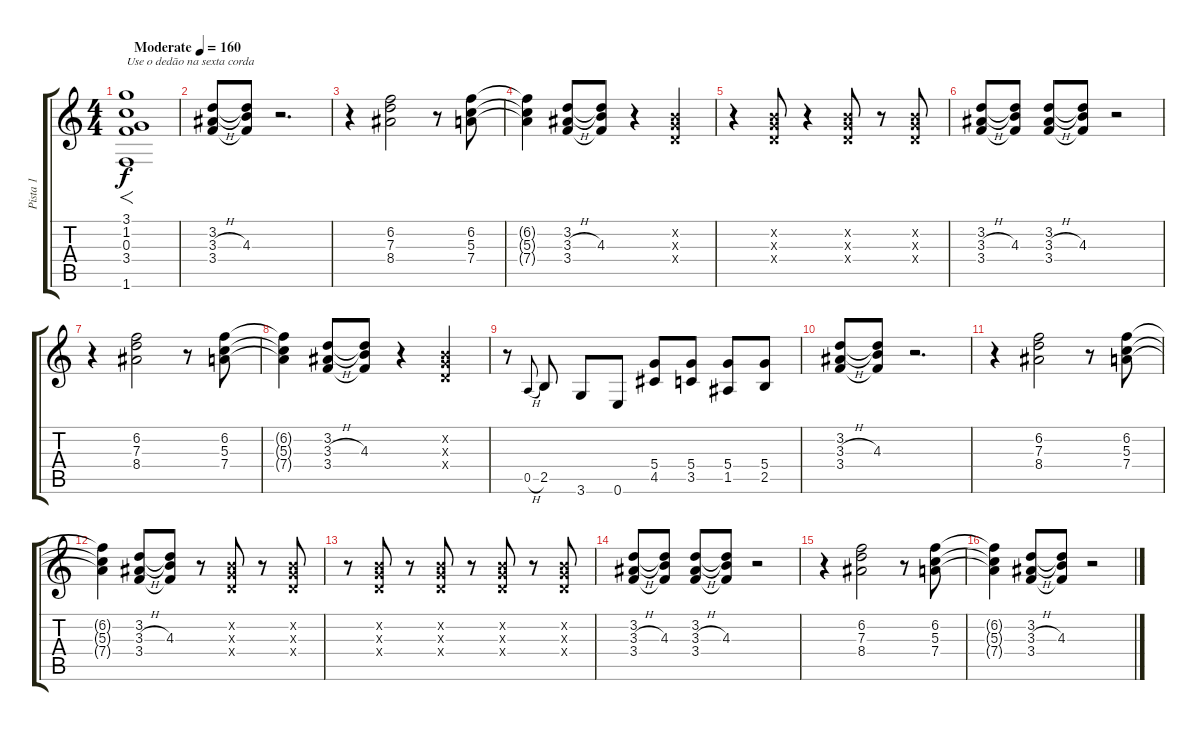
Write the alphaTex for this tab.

\track ("Pista 1" "Pista 1") {instrument distortionguitar}
\staff {score tabs}
\tuning (E4 B3 G3 D3 A2 E2) {hide}
\ts (4 4)
\tempo (160 "Moderate")
\clef g2
\ks c
(3.1 1.2 0.3 3.4 1.6).1{f txt "Use o dedão na sexta corda" dy f instrument distortionguitar} |
(3.2 3.3{h} 3.4).8 (3.2{t} 4.3 3.4{t}).8 r.2{d} |
r.4 (6.2 7.3 8.4).2 r.8 (6.2 5.3 7.4).8 |
(6.2{t} 5.3{t} 7.4{t}).4 (3.2 3.3{h} 3.4).8 (3.2{t} 4.3 3.4{t}).8 r.4 (0.2{x} 0.3{x} 0.4{x}).4 |
r.4 (0.2{x} 0.3{x} 0.4{x}).8 r.4 (0.2{x} 0.3{x} 0.4{x}).8 r.8 (0.2{x} 0.3{x} 0.4{x}).8 |
(3.2 3.3{h} 3.4).8 (3.2{t} 4.3 3.4{t}).8 (3.2 3.3{h} 3.4).8 (3.2{t} 4.3 3.4{t}).8 r.2 |
r.4 (6.2 7.3 8.4).2 r.8 (6.2 5.3 7.4).8 |
(6.2{t} 5.3{t} 7.4{t}).4 (3.2 3.3{h} 3.4).8 (3.2{t} 4.3 3.4{t}).8 r.4 (0.2{x} 0.3{x} 0.4{x}).4 |
r.8 0.5{h}.8{gr onbeat} 2.5.8 3.6.8 0.6.8 (5.4 4.5).8 (5.4 3.5).8 (5.4 1.5).8 (5.4 2.5).8 |
(3.2 3.3{h} 3.4).8 (3.2{t} 4.3 3.4{t}).8 r.2{d} |
r.4 (6.2 7.3 8.4).2 r.8 (6.2 5.3 7.4).8 |
(6.2{t} 5.3{t} 7.4{t}).4 (3.2 3.3{h} 3.4).8 (3.2{t} 4.3 3.4{t}).8 r.8 (0.2{x} 0.3{x} 0.4{x}).8 r.8 (0.2{x} 0.3{x} 0.4{x}).8 |
r.8 (0.2{x} 0.3{x} 0.4{x}).8 r.8 (0.2{x} 0.3{x} 0.4{x}).8 r.8 (0.2{x} 0.3{x} 0.4{x}).8 r.8 (0.2{x} 0.3{x} 0.4{x}).8 |
(3.2 3.3{h} 3.4).8 (3.2{t} 4.3 3.4{t}).8 (3.2 3.3{h} 3.4).8 (3.2{t} 4.3 3.4{t}).8 r.2 |
r.4 (6.2 7.3 8.4).2 r.8 (6.2 5.3 7.4).8 |
(6.2{t} 5.3{t} 7.4{t}).4 (3.2 3.3{h} 3.4).8 (3.2{t} 4.3 3.4{t}).8 r.2
